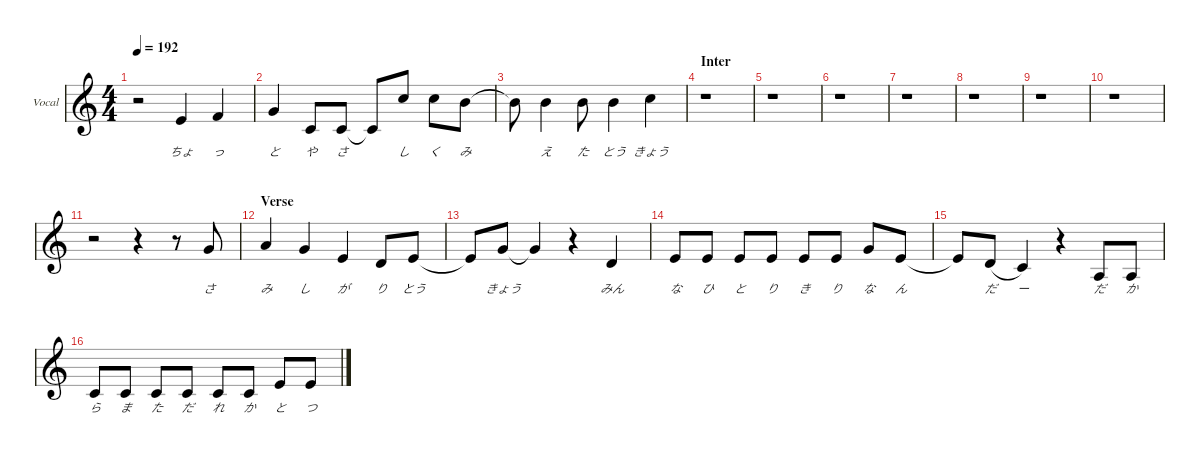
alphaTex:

\defaultSystemsLayout 4
\hideDynamics
\bracketExtendMode nobrackets
\firstSystemTrackNameOrientation horizontal
\track ("Vocal" "Vocal") {defaultSystemsLayout 4 mute instrument lead7fifths}
\staff {score}
\tuning (E4 B3 G3 D3 A2 E2)
\ts (4 4)
\tempo 192
\clef g2
\ks c
r.2{dy f} 0.1.4{lyrics (0 "ちょ") lyrics (1 "") lyrics (2 "") lyrics (3 "") lyrics (4 "")} 1.1.4{lyrics (0 "っ") lyrics (1 "") lyrics (2 "") lyrics (3 "") lyrics (4 "")} |
3.1.4{lyrics (0 "と") lyrics (1 "") lyrics (2 "") lyrics (3 "") lyrics (4 "")} 1.2.8{lyrics (0 "や") lyrics (1 "") lyrics (2 "") lyrics (3 "") lyrics (4 "")} 1.2.8{lyrics (0 "さ") lyrics (1 "") lyrics (2 "") lyrics (3 "") lyrics (4 "")} 1.2{t}.8 8.1.8{lyrics (0 "し") lyrics (1 "") lyrics (2 "") lyrics (3 "") lyrics (4 "")} 8.1.8{lyrics (0 "く") lyrics (1 "") lyrics (2 "") lyrics (3 "") lyrics (4 "")} 7.1.8{lyrics (0 "み") lyrics (1 "") lyrics (2 "") lyrics (3 "") lyrics (4 "")} |
7.1{t}.8 7.1.4{lyrics (0 "え") lyrics (1 "") lyrics (2 "") lyrics (3 "") lyrics (4 "")} 7.1.8{lyrics (0 "た") lyrics (1 "") lyrics (2 "") lyrics (3 "") lyrics (4 "")} 7.1.4{lyrics (0 "とう") lyrics (1 "") lyrics (2 "") lyrics (3 "") lyrics (4 "")} 8.1.4{lyrics (0 "きょう") lyrics (1 "") lyrics (2 "") lyrics (3 "") lyrics (4 "")} |
\section ("" "Inter")
r.1 |
r.1 |
r.1 |
r.1 |
r.1 |
r.1 |
r.1 |
r.2 r.4 r.8 3.1.8{lyrics (0 "さ") lyrics (1 "") lyrics (2 "") lyrics (3 "") lyrics (4 "")} |
\section ("" "Verse")
5.1.4{lyrics (0 "み") lyrics (1 "") lyrics (2 "") lyrics (3 "") lyrics (4 "")} 3.1.4{lyrics (0 "し") lyrics (1 "") lyrics (2 "") lyrics (3 "") lyrics (4 "")} 0.1.4{lyrics (0 "が") lyrics (1 "") lyrics (2 "") lyrics (3 "") lyrics (4 "")} 3.2.8{lyrics (0 "り") lyrics (1 "") lyrics (2 "") lyrics (3 "") lyrics (4 "")} 0.1.8{lyrics (0 "とう") lyrics (1 "") lyrics (2 "") lyrics (3 "") lyrics (4 "")} |
0.1{t}.8 3.1.8{lyrics (0 "きょう") lyrics (1 "") lyrics (2 "") lyrics (3 "") lyrics (4 "")} 3.1{t}.4 r.4 3.2.4{lyrics (0 "みん") lyrics (1 "") lyrics (2 "") lyrics (3 "") lyrics (4 "")} |
0.1.8{lyrics (0 "な") lyrics (1 "") lyrics (2 "") lyrics (3 "") lyrics (4 "")} 0.1.8{lyrics (0 "ひ") lyrics (1 "") lyrics (2 "") lyrics (3 "") lyrics (4 "")} 0.1.8{lyrics (0 "と") lyrics (1 "") lyrics (2 "") lyrics (3 "") lyrics (4 "")} 0.1.8{lyrics (0 "り") lyrics (1 "") lyrics (2 "") lyrics (3 "") lyrics (4 "")} 0.1.8{lyrics (0 "き") lyrics (1 "") lyrics (2 "") lyrics (3 "") lyrics (4 "")} 0.1.8{lyrics (0 "り") lyrics (1 "") lyrics (2 "") lyrics (3 "") lyrics (4 "")} 3.1.8{lyrics (0 "な") lyrics (1 "") lyrics (2 "") lyrics (3 "") lyrics (4 "")} 0.1.8{lyrics (0 "ん") lyrics (1 "") lyrics (2 "") lyrics (3 "") lyrics (4 "")} |
0.1{t}.8 3.2.8{lyrics (0 "だ") lyrics (1 "") lyrics (2 "") lyrics (3 "") lyrics (4 "") legatoorigin} 1.2.4{lyrics (0 "ー") lyrics (1 "") lyrics (2 "") lyrics (3 "") lyrics (4 "")} r.4 2.3.8{lyrics (0 "だ") lyrics (1 "") lyrics (2 "") lyrics (3 "") lyrics (4 "")} 2.3.8{lyrics (0 "か") lyrics (1 "") lyrics (2 "") lyrics (3 "") lyrics (4 "")} |
1.2.8{lyrics (0 "ら") lyrics (1 "") lyrics (2 "") lyrics (3 "") lyrics (4 "")} 1.2.8{lyrics (0 "ま") lyrics (1 "") lyrics (2 "") lyrics (3 "") lyrics (4 "")} 1.2.8{lyrics (0 "た") lyrics (1 "") lyrics (2 "") lyrics (3 "") lyrics (4 "")} 1.2.8{lyrics (0 "だ") lyrics (1 "") lyrics (2 "") lyrics (3 "") lyrics (4 "")} 1.2.8{lyrics (0 "れ") lyrics (1 "") lyrics (2 "") lyrics (3 "") lyrics (4 "")} 1.2.8{lyrics (0 "か") lyrics (1 "") lyrics (2 "") lyrics (3 "") lyrics (4 "")} 0.1.8{lyrics (0 "と") lyrics (1 "") lyrics (2 "") lyrics (3 "") lyrics (4 "")} 0.1.8{lyrics (0 "つ") lyrics (1 "") lyrics (2 "") lyrics (3 "") lyrics (4 "")}
